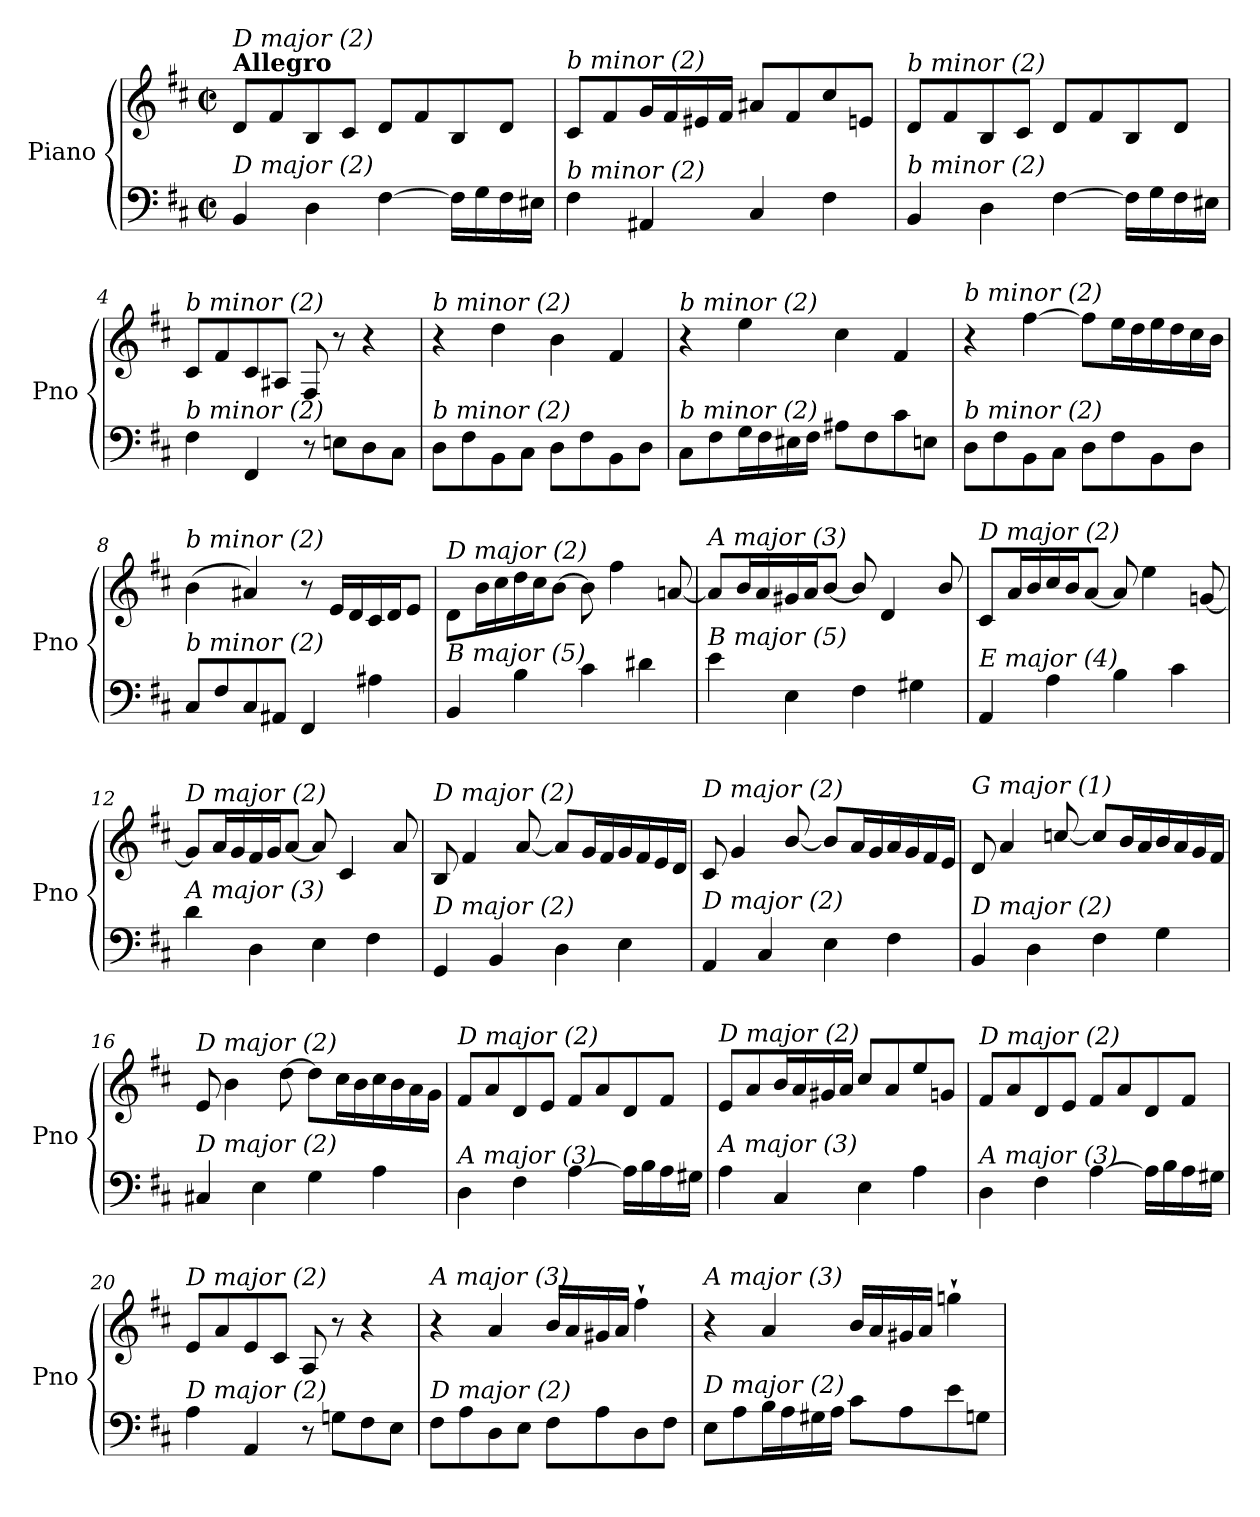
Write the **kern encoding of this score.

**kern	**kern
*part1	*part1
*staff2	*staff1
*I"Piano	*
*I'Pno	*
*clefF4	*clefG2
*k[f#c#]	*k[f#c#]
*M2/2	*M2/2
*met(c|)	*met(c|)
=1	=1
!	!LO:TX:a:B:t=Allegro
!	!LO:TX:i:t=D major (2)
!LO:TX:i:t=D major (2)	!
4BB/	8d/L
.	8f#/
4D\	8B/
.	8c#/J
[4F#\	8d/L
.	8f#/
16F#\LL]	8B/
16G\	.
16F#\	8d/J
16E#Xi\JJ	.
=2	=2
!	!LO:TX:i:t=b minor (2)
!LO:TX:i:t=b minor (2)	!
4F#\	8c#/L
.	8f#/
4AA#X/	16g/L
.	16f#/
.	16e#Xi/
.	16f#/JJ
4C#/	8a#X/L
.	8f#/
4F#\	8cc#/
.	8en/J
=3	=3
!	!LO:TX:i:t=b minor (2)
!LO:TX:i:t=b minor (2)	!
4BB/	8d/L
.	8f#/
4D\	8B/
.	8c#/J
[4F#\	8d/L
.	8f#/
16F#\LL]	8B/
16G\	.
16F#\	8d/J
16E#Xi\JJ	.
=4	=4
!	!LO:TX:i:t=b minor (2)
!LO:TX:i:t=b minor (2)	!
4F#\	8c#/L
.	8f#/
4FF#/	8c#/
.	8A#X/J
8r	8F#/
8En\L	8r
8D\	4r
8C#\J	.
!!LO:LB:g=z
=5	=5
!	!LO:TX:i:t=b minor (2)
!LO:TX:i:t=b minor (2)	!
8D\L	4r
8F#\	.
8BB\	4dd\
8C#\J	.
8D\L	4b\
8F#\	.
8BB\	4f#/
8D\J	.
=6	=6
!	!LO:TX:i:t=b minor (2)
!LO:TX:i:t=b minor (2)	!
8C#\L	4r
8F#\	.
16G\L	4ee\
16F#\	.
16E#Xi\	.
16F#\JJ	.
8A#X\L	4cc#\
8F#\	.
8c#\	4f#/
8En\J	.
=7	=7
!	!LO:TX:i:t=b minor (2)
!LO:TX:i:t=b minor (2)	!
8D\L	4r
8F#\	.
8BB\	[4ff#\
8C#\J	.
8D\L	8ff#\L]
8F#\	16ee\L
.	16dd\
8BB\	16ee\
.	16dd\
8D\J	16cc#\
.	16b\JJ
=8	=8
!	!LO:TX:i:t=b minor (2)
!LO:TX:i:t=b minor (2)	!
8C#/L	(4b\
8F#/	.
8C#/	4a#X/)
8AA#X/J	.
4FF#/	8r
.	16e/LL
.	16d/
4A#X\	16c#/
.	16d/J
.	8e/J
=9	=9
!	!LO:TX:i:t=D major (2)
!LO:TX:i:t=B major (5)	!
4BB/	8d\L
.	16b\L
.	16cc#\
4B\	16dd\
.	16cc#\J
.	[8b\J
4c#\	8b\]
.	4ff#\
4d#X\	.
.	[8an/
!!LO:LB:g=z
=10	=10
!	!LO:TX:i:t=A major (3)
!LO:TX:i:t=B major (5)	!
4e\	8a/L]
.	16b/L
.	16a/
4E\	16g#X/
.	16a/J
.	[8b/J
4F#\	8b/]
.	4d/
4G#X\	.
.	8b/
=11	=11
!	!LO:TX:i:t=D major (2)
!LO:TX:i:t=E major (4)	!
4AA/	8c#/L
.	16a/L
.	16b/
4A\	16cc#/
.	16b/J
.	[8a/J
4B\	8a/]
.	4ee\
4c#\	.
.	[8gn/
=12	=12
!	!LO:TX:i:t=D major (2)
!LO:TX:i:t=A major (3)	!
4d\	8g/L]
.	16a/L
.	16g/
4D\	16f#/
.	16g/J
.	[8a/J
4E\	8a/]
.	4c#/
4F#\	.
.	8a/
=13	=13
!	!LO:TX:i:t=D major (2)
!LO:TX:i:t=D major (2)	!
4GG/	8B/
.	4f#/
4BB/	.
.	[8a/
4D\	8a/L]
.	16g/L
.	16f#/
4E\	16g/
.	16f#/
.	16e/
.	16d/JJ
=14	=14
!	!LO:TX:i:t=D major (2)
!LO:TX:i:t=D major (2)	!
4AA/	8c#/
.	4g/
4C#/	.
.	[8b/
4E\	8b/L]
.	16a/L
.	16g/
4F#\	16a/
.	16g/
.	16f#/
.	16e/JJ
!!LO:LB:g=z
=15	=15
!	!LO:TX:i:t=G major (1)
!LO:TX:i:t=D major (2)	!
4BB/	8d/
.	4a/
4D\	.
.	[8ccn/
4F#\	8cc/L]
.	16b/L
.	16a/
4G\	16b/
.	16a/
.	16g/
.	16f#/JJ
=16	=16
!	!LO:TX:i:t=D major (2)
!LO:TX:i:t=D major (2)	!
4C#X/	8e/
.	4b\
4E\	.
.	[8dd\
4G\	8dd\L]
.	16cc#\L
.	16b\
4A\	16cc#\
.	16b\
.	16a\
.	16g\JJ
=17	=17
!	!LO:TX:i:t=D major (2)
!LO:TX:i:t=A major (3)	!
4D\	8f#/L
.	8a/
4F#\	8d/
.	8e/J
[4A\	8f#/L
.	8a/
16A\LL]	8d/
16B\	.
16A\	8f#/J
16G#X\JJ	.
=18	=18
!	!LO:TX:i:t=D major (2)
!LO:TX:i:t=A major (3)	!
4A\	8e/L
.	8a/
4C#/	16b/L
.	16a/
.	16g#X/
.	16a/JJ
4E\	8cc#/L
.	8a/
4A\	8ee/
.	8gn/J
=19	=19
!	!LO:TX:i:t=D major (2)
!LO:TX:i:t=A major (3)	!
4D\	8f#/L
.	8a/
4F#\	8d/
.	8e/J
[4A\	8f#/L
.	8a/
16A\LL]	8d/
16B\	.
16A\	8f#/J
16G#X\JJ	.
!!LO:LB:g=z
=20	=20
!	!LO:TX:i:t=D major (2)
!LO:TX:i:t=D major (2)	!
4A\	8e/L
.	8a/
4AA/	8e/
.	8c#/J
8r	8A/
8Gn\L	8r
8F#\	4r
8E\J	.
=21	=21
!	!LO:TX:i:t=A major (3)
!LO:TX:i:t=D major (2)	!
8F#\L	4r
8A\	.
8D\	4a/
8E\J	.
8F#\L	16b/LL
.	16a/
8A\	16g#X/
.	16a/JJ
8D\	4ff#`\
8F#\J	.
=22	=22
!	!LO:TX:i:t=A major (3)
!LO:TX:i:t=D major (2)	!
8E\L	4r
8A\	.
16B\L	4a/
16A\	.
16G#X\	.
16A\JJ	.
8c#\L	16b/LL
.	16a/
8A\	16g#X/
.	16a/JJ
8e\	4ggn`\
8Gn\J	.
=	=
*-	*-
